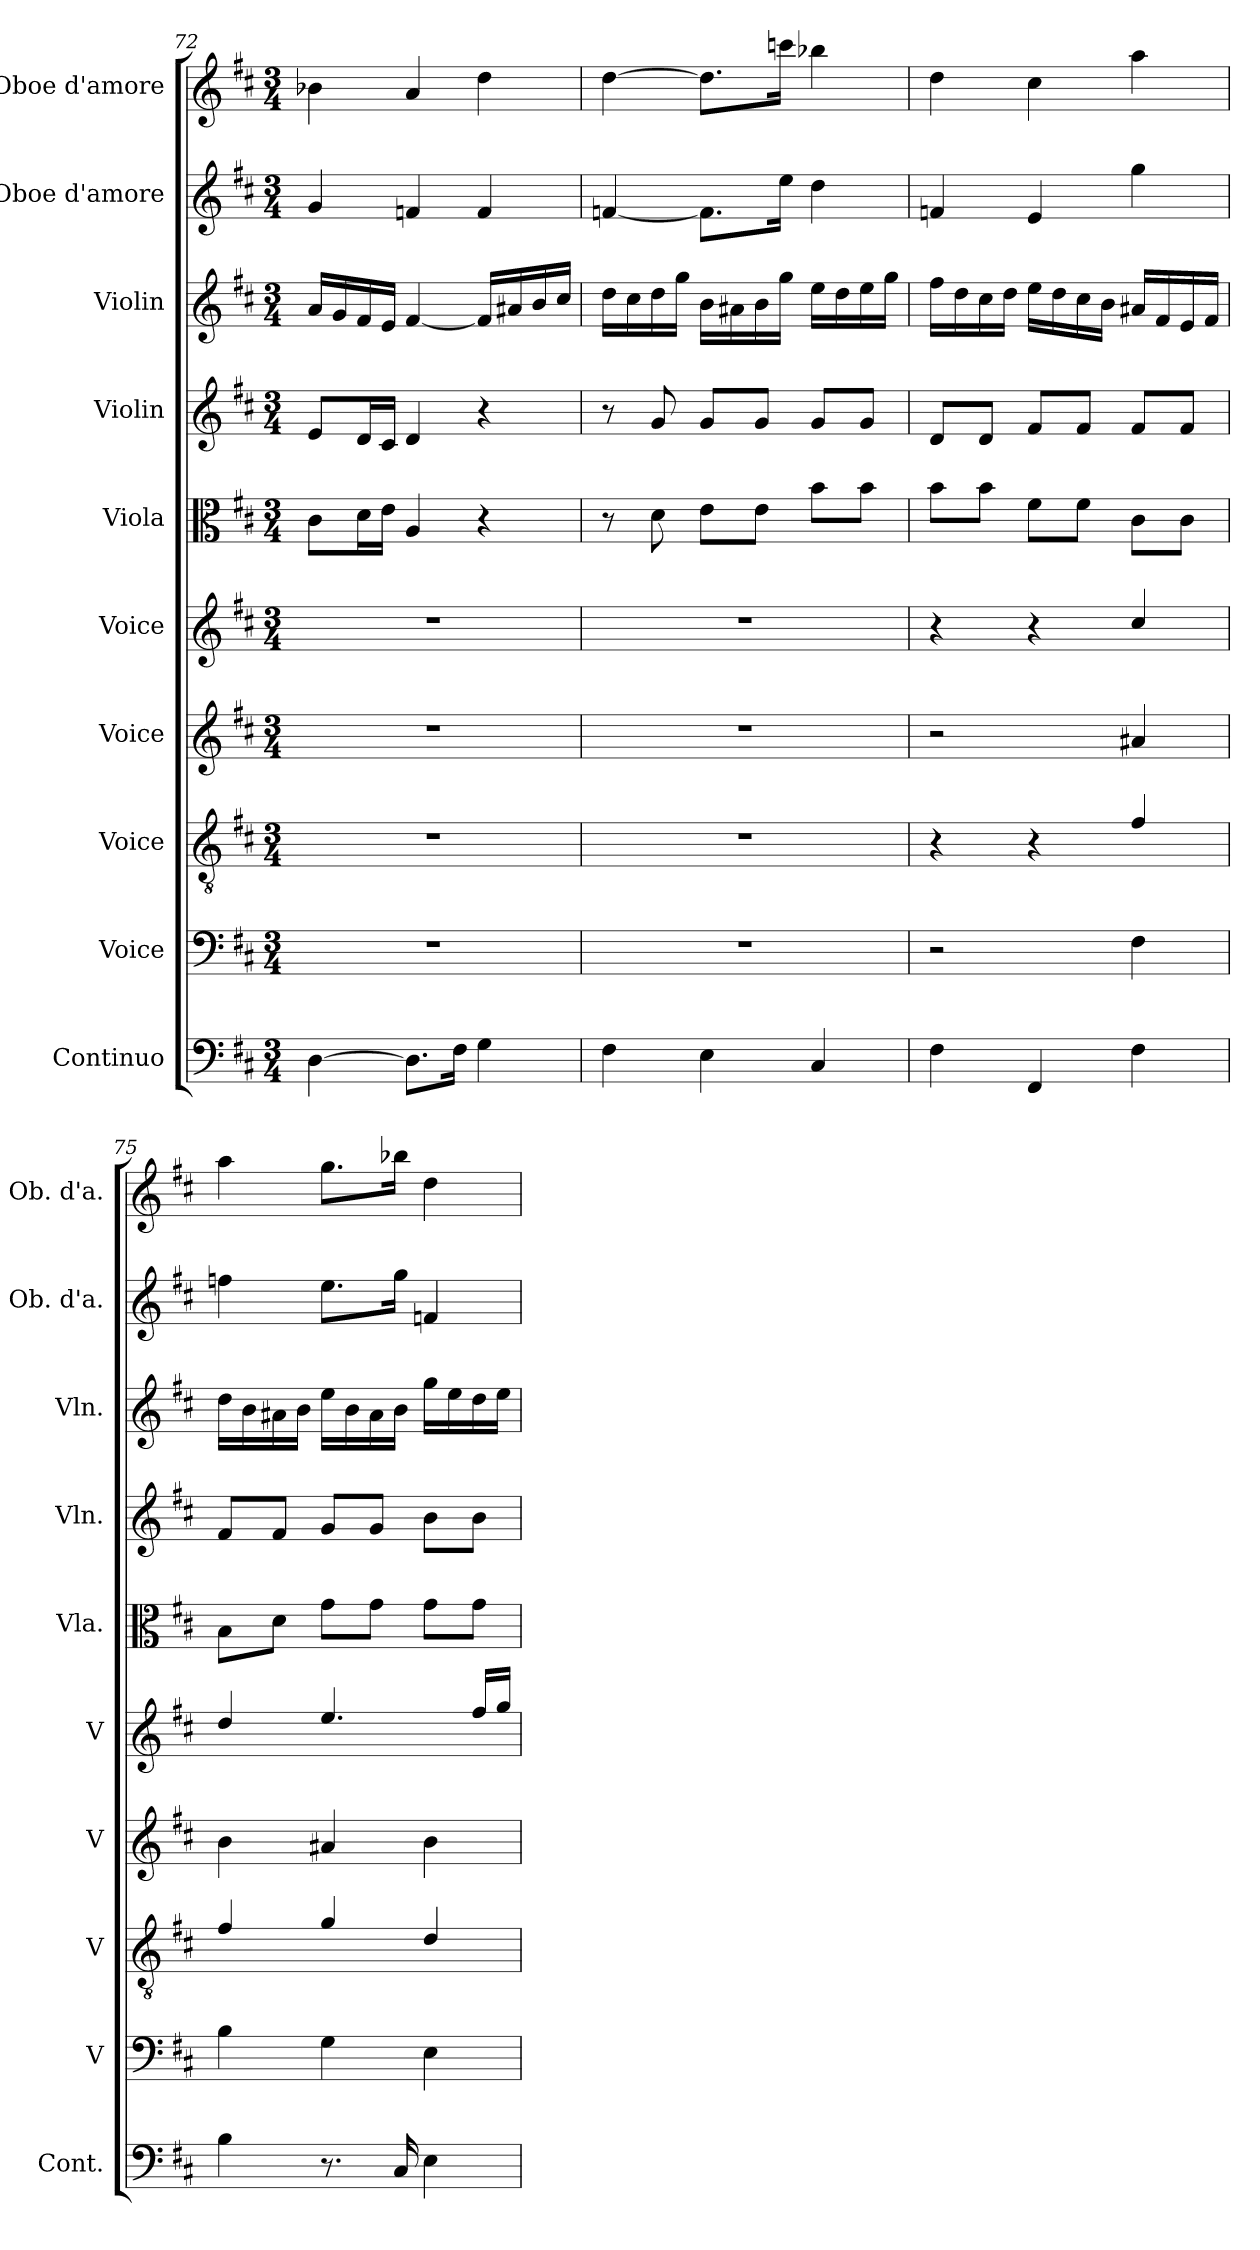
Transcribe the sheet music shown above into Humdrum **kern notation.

**kern	**kern	**kern	**kern	**kern	**kern	**kern	**kern	**kern	**kern
*part10	*part9	*part8	*part7	*part6	*part5	*part4	*part3	*part2	*part1
*staff10	*staff9	*staff8	*staff7	*staff6	*staff5	*staff4	*staff3	*staff2	*staff1
*I"Continuo	*I"Voice	*I"Voice	*I"Voice	*I"Voice	*I"Viola	*I"Violin	*I"Violin	*I"Oboe d'amore	*I"Oboe d'amore
*I'Cont.	*I'V	*I'V	*I'V	*I'V	*I'Vla.	*I'Vln.	*I'Vln.	*I'Ob. d'a.	*I'Ob. d'a.
*clefF4	*clefF4	*clefGv2	*clefG2	*clefG2	*clefC3	*clefG2	*clefG2	*clefG2	*clefG2
*ITrd7c12	*	*	*	*	*	*	*	*ITrd2c3	*ITrd2c3
*k[f#c#]	*k[f#c#]	*k[f#c#]	*k[f#c#]	*k[f#c#]	*k[f#c#]	*k[f#c#]	*k[f#c#]	*k[f#c#g#d#a#]	*k[f#c#g#d#a#]
*M3/4	*M3/4	*M3/4	*M3/4	*M3/4	*M3/4	*M3/4	*M3/4	*M3/4	*M3/4
=72	=72	=72	=72	=72	=72	=72	=72	=72	=72
[4DD\	2.r	2.r	2.r	2.r	8c#\L	8e/L	16a/LL	4e/	4gn\
.	.	.	.	.	.	.	16g/	.	.
.	.	.	.	.	16d\L	16d/L	16f#/	.	.
.	.	.	.	.	16e\JJ	16c#/JJ	16e/JJ	.	.
8.DD\L]	.	.	.	.	4A/	4d/	[4f#/	4dn/	4f#/
16FF#\Jk	.	.	.	.	.	.	.	.	.
4GG\	.	.	.	.	4r	4r	16f#/LL]	4d/	4b\
.	.	.	.	.	.	.	16a#X/	.	.
.	.	.	.	.	.	.	16b/	.	.
.	.	.	.	.	.	.	16cc#/JJ	.	.
=73	=73	=73	=73	=73	=73	=73	=73	=73	=73
4FF#\	2.r	2.r	2.r	2.r	8r	8r	16dd\LL	[4dn/	[4b\
.	.	.	.	.	.	.	16cc#\	.	.
.	.	.	.	.	8d\	8g/	16dd\	.	.
.	.	.	.	.	.	.	16gg\JJ	.	.
4EE\	.	.	.	.	8e\L	8g/L	16b\LL	8.d\L]	8.b\L]
.	.	.	.	.	.	.	16a#X\	.	.
.	.	.	.	.	8e\J	8g/J	16b\	.	.
.	.	.	.	.	.	.	16gg\JJ	16cc#\Jk	16aan\Jk
4CC#/	.	.	.	.	8b\L	8g/L	16ee\LL	4b\	4ggn\
.	.	.	.	.	.	.	16dd\	.	.
.	.	.	.	.	8b\J	8g/J	16ee\	.	.
.	.	.	.	.	.	.	16gg\JJ	.	.
!!LO:PB:g=z
=74	=74	=74	=74	=74	=74	=74	=74	=74	=74
4FF#\	2r	4r	2r	4r	8b\L	8d/L	16ff#\LL	4dn/	4b\
.	.	.	.	.	.	.	16dd\	.	.
.	.	.	.	.	8b\J	8d/J	16cc#\	.	.
.	.	.	.	.	.	.	16dd\JJ	.	.
4FFF#/	.	4r	.	4r	8f#\L	8f#/L	16ee\LL	4c#/	4a#\
.	.	.	.	.	.	.	16dd\	.	.
.	.	.	.	.	8f#\J	8f#/J	16cc#\	.	.
.	.	.	.	.	.	.	16b\JJ	.	.
4FF#\	4F#\	4f#/	4a#X/	4cc#/	8c#\L	8f#/L	16a#X/LL	4ee\	4ff#\
.	.	.	.	.	.	.	16f#/	.	.
.	.	.	.	.	8c#\J	8f#/J	16e/	.	.
.	.	.	.	.	.	.	16f#/JJ	.	.
=75	=75	=75	=75	=75	=75	=75	=75	=75	=75
4BB\	4B\	4f#/	4b\	4dd/	8B\L	8f#/L	16dd\LL	4ddn\	4ff#\
.	.	.	.	.	.	.	16b\	.	.
.	.	.	.	.	8d\J	8f#/J	16a#X\	.	.
.	.	.	.	.	.	.	16b\JJ	.	.
8.r	4G\	4g/	4a#X/	4.ee/	8g\L	8g/L	16ee\LL	8.cc#\L	8.ee\L
.	.	.	.	.	.	.	16b\	.	.
.	.	.	.	.	8g\J	8g/J	16a#\	.	.
16CC#/	.	.	.	.	.	.	16b\JJ	16ee\Jk	16ggn\Jk
4EE\	4E\	4d/	4b\	.	8g\L	8b\L	16gg\LL	4dn/	4b\
.	.	.	.	.	.	.	16ee\	.	.
.	.	.	.	16ff#/LL	8g\J	8b\J	16dd\	.	.
.	.	.	.	16gg/JJ	.	.	16ee\JJ	.	.
=	=	=	=	=	=	=	=	=	=
*-	*-	*-	*-	*-	*-	*-	*-	*-	*-
